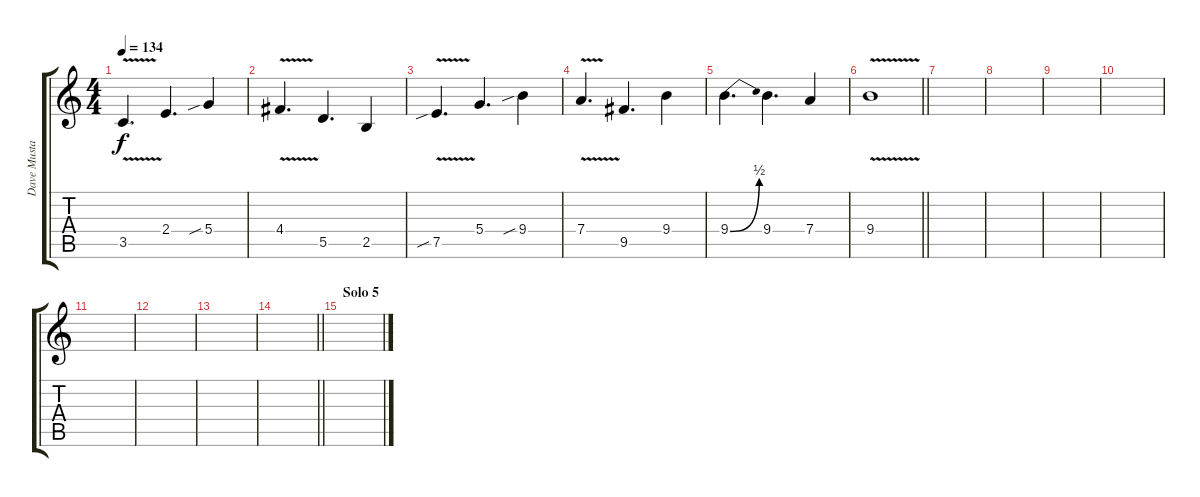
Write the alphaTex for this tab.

\track ("Dave Mustaine Solo" "Dave Musta") {instrument overdrivenguitar}
\staff {score tabs}
\tuning (E4 B3 G3 D3 A2 E2) {hide}
\ts (4 4)
\tempo 134
\clef g2
\ks c
3.5{v}.4{d dy f} 2.4.4{d} 5.4{sib}.4 |
4.4{v}.4{d} 5.5.4{d} 2.5.4 |
7.5{v sib}.4{d} 5.4.4{d} 9.4{sib}.4 |
7.4{v}.4{d} 9.5.4{d} 9.4.4 |
9.4{be (bend 0 0 60 2)}.4{d} 9.4.4{d} 7.4.4 |
\barLineRight lightlight
9.4{v}.1 |
\section ("" "")
|
|
|
|
|
|
|
\barLineRight lightlight
|
\section ("" "Solo 5")
